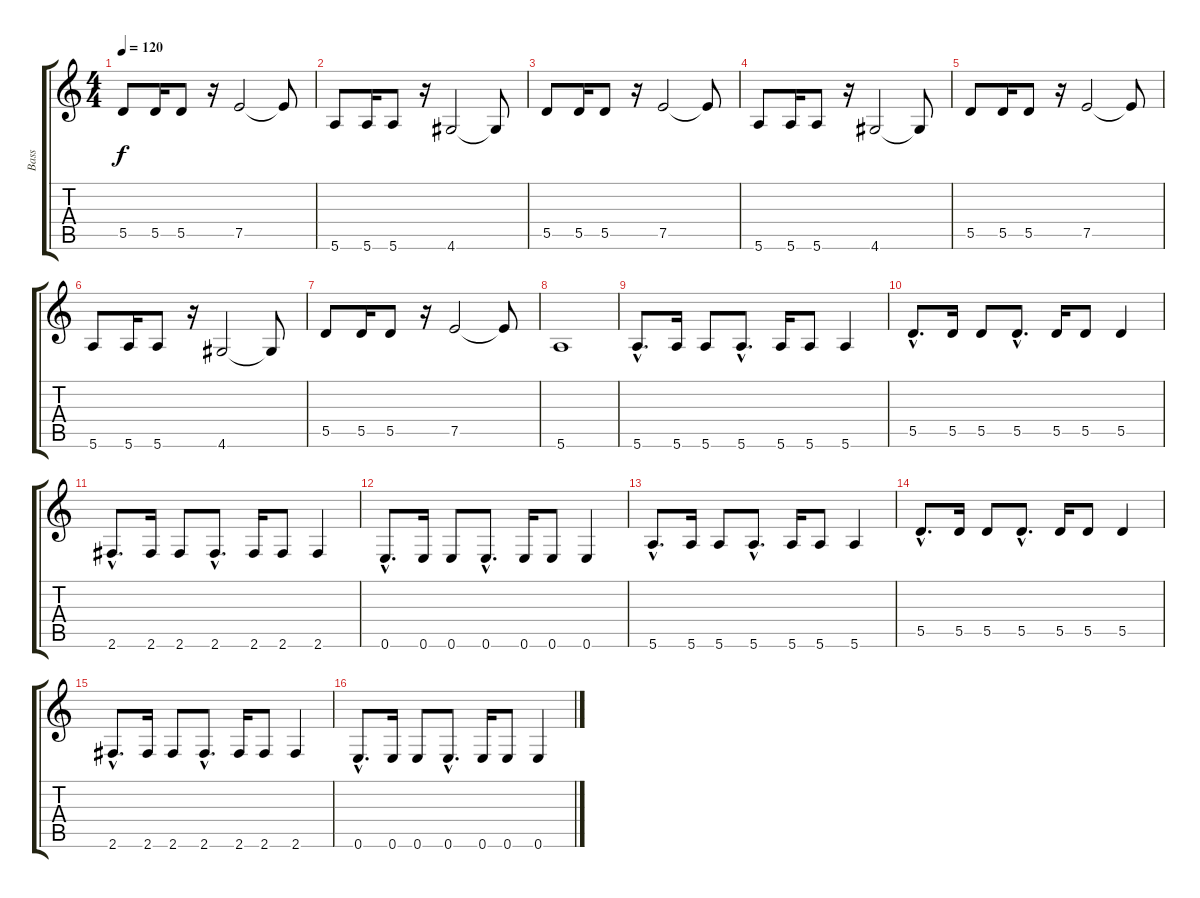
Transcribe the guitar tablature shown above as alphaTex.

\track ("Bass" "Bass") {instrument electricbasspick}
\staff {score tabs}
\tuning (E4 B3 G3 D3 A2 E2) {hide}
\ts (4 4)
\tempo 120
\clef g2
\ks c
5.5.8{dy f} 5.5.16 5.5.8 r.16 7.5.2 7.5{t}.8 |
5.6.8 5.6.16 5.6.8 r.16 4.6.2 4.6{t}.8 |
5.5.8 5.5.16 5.5.8 r.16 7.5.2 7.5{t}.8 |
5.6.8 5.6.16 5.6.8 r.16 4.6.2 4.6{t}.8 |
5.5.8 5.5.16 5.5.8 r.16 7.5.2 7.5{t}.8 |
5.6.8 5.6.16 5.6.8 r.16 4.6.2 4.6{t}.8 |
5.5.8 5.5.16 5.5.8 r.16 7.5.2 7.5{t}.8 |
5.6.1 |
5.6{hac}.8{d} 5.6.16 5.6.8 5.6{hac}.8{d} 5.6.16 5.6.8 5.6.4 |
5.5{hac}.8{d} 5.5.16 5.5.8 5.5{hac}.8{d} 5.5.16 5.5.8 5.5.4 |
2.6{hac}.8{d} 2.6.16 2.6.8 2.6{hac}.8{d} 2.6.16 2.6.8 2.6.4 |
0.6{hac}.8{d} 0.6.16 0.6.8 0.6{hac}.8{d} 0.6.16 0.6.8 0.6.4 |
5.6{hac}.8{d} 5.6.16 5.6.8 5.6{hac}.8{d} 5.6.16 5.6.8 5.6.4 |
5.5{hac}.8{d} 5.5.16 5.5.8 5.5{hac}.8{d} 5.5.16 5.5.8 5.5.4 |
2.6{hac}.8{d} 2.6.16 2.6.8 2.6{hac}.8{d} 2.6.16 2.6.8 2.6.4 |
0.6{hac}.8{d} 0.6.16 0.6.8 0.6{hac}.8{d} 0.6.16 0.6.8 0.6.4
